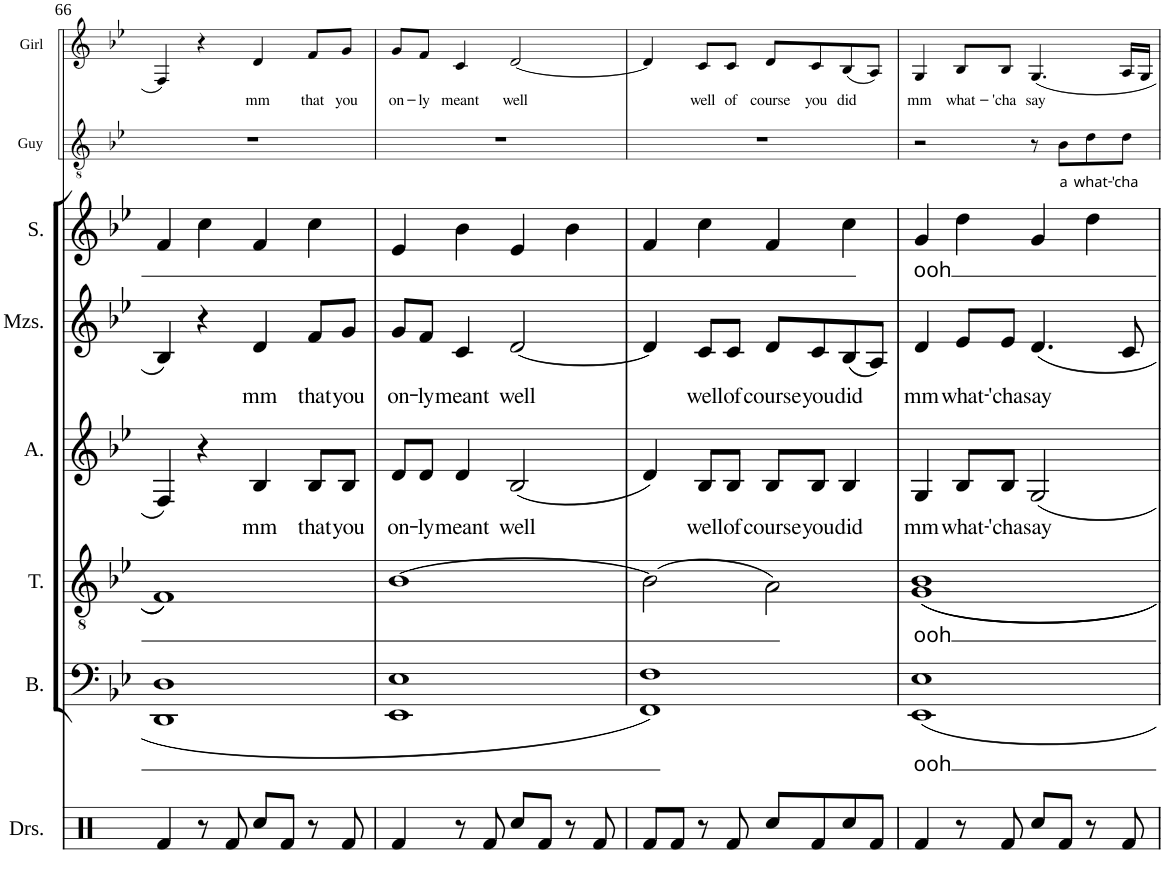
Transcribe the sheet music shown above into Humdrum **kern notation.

**kern	**kern	**text	**kern	**text	**kern	**text	**kern	**text	**kern	**text	**kern	**text	**kern	**text
*part8	*part7	*part7	*part6	*part6	*part5	*part5	*part4	*part4	*part3	*part3	*part2	*part2	*part1	*part1
*staff8	*staff7	*staff7	*staff6	*staff6	*staff5	*staff5	*staff4	*staff4	*staff3	*staff3	*staff2	*staff2	*staff1	*staff1
*I"Drumset	*I"Bass	*	*I"Tenor	*	*I"Alto	*	*I"Mezzo-soprano	*	*I"Soprano	*	*I"Guy	*	*I"Girl	*
*I'Drs.	*I'B.	*	*I'T.	*	*I'A.	*	*I'Mzs.	*	*I'S.	*	*I'Guy	*	*I'Girl	*
!!LO:PB:g=z
*clefX	*clefF4	*	*clefGv2	*	*clefG2	*	*clefG2	*	*clefG2	*	*clefGv2	*	*clefG2	*
*k[]	*k[b-e-]	*	*k[b-e-]	*	*k[b-e-]	*	*k[b-e-]	*	*k[b-e-]	*	*k[b-e-]	*	*k[b-e-]	*
*M4/4	*M4/4	*	*M4/4	*	*M4/4	*	*M4/4	*	*M4/4	*	*M4/4	*	*M4/4	*
*met(c)	*met(c)	*	*met(c)	*	*met(c)	*	*met(c)	*	*met(c)	*	*met(c)	*	*met(c)	*
=66	=66	=66	=66	=66	=66	=66	=66	=66	=66	=66	=66	=66	=66	=66
4Rf/	1DD 1D	.	1F	.	4F/	.	4B-/	.	4f/	.	1r	.	4F/	.
8r	.	.	.	.	4r	.	4r	.	4cc\	.	.	.	4r	.
8Rf/	.	.	.	.	.	.	.	.	.	.	.	.	.	.
!	!	!	!	!	!	!LO:LY:b	!	!LO:LY:b	!	!	!	!	!	!LO:LY:b
8Rcc/L	.	.	.	.	4B-/	mm	4d/	mm	4f/	.	.	.	4d/	mm
8Rf/J	.	.	.	.	.	.	.	.	.	.	.	.	.	.
!	!	!	!	!	!	!LO:LY:b	!	!LO:LY:b	!	!	!	!	!	!LO:LY:b
8r	.	.	.	.	8B-/L	that	8f/L	that	4cc\	.	.	.	8f/L	that
!	!	!	!	!	!	!LO:LY:b	!	!LO:LY:b	!	!	!	!	!	!LO:LY:b
8Rf/	.	.	.	.	8B-/J	you	8g/J	you	.	.	.	.	8g/J	you
=67	=67	=67	=67	=67	=67	=67	=67	=67	=67	=67	=67	=67	=67	=67
!	!	!	!	!	!	!LO:LY:b	!	!LO:LY:b	!	!	!	!	!	!LO:LY:b
4Rf/	1EE- 1E-	.	[1B-	.	8d/L	on-	8g/L	on-	4e-/	.	1r	.	8g/L	on-
!	!	!	!	!	!	!LO:LY:b	!	!LO:LY:b	!	!	!	!	!	!LO:LY:b
.	.	.	.	.	8d/J	-ly	8f/J	-ly	.	.	.	.	8f/J	-ly
!	!	!	!	!	!	!LO:LY:b	!	!LO:LY:b	!	!	!	!	!	!LO:LY:b
8r	.	.	.	.	4d/	meant	4c/	meant	4b-\	.	.	.	4c/	meant
8Rf/	.	.	.	.	.	.	.	.	.	.	.	.	.	.
!	!	!	!	!	!	!LO:LY:b	!	!LO:LY:b	!	!	!	!	!	!LO:LY:b
8Rcc/L	.	.	.	.	(2B-/	well	[2d/	well	4e-/	.	.	.	[2d/	well
8Rf/J	.	.	.	.	.	.	.	.	.	.	.	.	.	.
8r	.	.	.	.	.	.	.	.	4b-\	.	.	.	.	.
8Rf/	.	.	.	.	.	.	.	.	.	.	.	.	.	.
=68	=68	=68	=68	=68	=68	=68	=68	=68	=68	=68	=68	=68	=68	=68
8Rf/L	1FF 1F	.	(2B-\]	.	4d/)	.	4d/]	.	4f/	.	1r	.	4d/]	.
8Rf/J	.	.	.	.	.	.	.	.	.	.	.	.	.	.
!	!	!	!	!	!	!LO:LY:b	!	!LO:LY:b	!	!	!	!	!	!LO:LY:b
8r	.	.	.	.	8B-/L	well	8c/L	well	4cc\	.	.	.	8c/L	well
!	!	!	!	!	!	!LO:LY:b	!	!LO:LY:b	!	!	!	!	!	!LO:LY:b
8Rf/	.	.	.	.	8B-/J	of	8c/J	of	.	.	.	.	8c/J	of
!	!	!	!	!	!	!LO:LY:b	!	!LO:LY:b	!	!	!	!	!	!LO:LY:b
8Rcc/L	.	.	2A\)	.	8B-/L	course	8d/L	course	4f/	.	.	.	8d/L	course
!	!	!	!	!	!	!LO:LY:b	!	!LO:LY:b	!	!	!	!	!	!LO:LY:b
8Rf/	.	.	.	.	8B-/J	you	8c/	you	.	.	.	.	8c/	you
!	!	!	!	!	!	!LO:LY:b	!	!LO:LY:b	!	!	!	!	!	!LO:LY:b
8Rcc/	.	.	.	.	4B-/	did	(8B-/	did	4cc\	.	.	.	(8B-/	did
8Rf/J	.	.	.	.	.	.	8A/J)	.	.	.	.	.	8A/J)	.
=69	=69	=69	=69	=69	=69	=69	=69	=69	=69	=69	=69	=69	=69	=69
!	!	!LO:LY:b	!	!LO:LY:b	!	!LO:LY:b	!	!LO:LY:b	!	!LO:LY:b	!	!	!	!LO:LY:b
4Rf/	1EE- 1E-	ooh	1G 1B-	ooh	4G/	mm	4d/	mm	4g/	ooh	2r	.	4G/	mm
!	!	!	!	!	!	!LO:LY:b	!	!LO:LY:b	!	!	!	!	!	!LO:LY:b
8r	.	.	.	.	8B-/L	what-	8e-/L	what-	4dd\	.	.	.	8B-/L	what-
!	!	!	!	!	!	!LO:LY:b	!	!LO:LY:b	!	!	!	!	!	!LO:LY:b
8Rf/	.	.	.	.	8B-/J	-'cha	8e-/J	-'cha	.	.	.	.	8B-/J	-'cha
!	!	!	!	!	!	!LO:LY:b	!	!LO:LY:b	!	!	!	!	!	!LO:LY:b
8Rcc/L	.	.	.	.	2G/	say	4.d/	say	4g/	.	8r	.	4.G/	say
!	!	!	!	!	!	!	!	!	!	!	!	!LO:LY:b	!	!
8Rf/J	.	.	.	.	.	.	.	.	.	.	8B-\L	a	.	.
!	!	!	!	!	!	!	!	!	!	!	!	!LO:LY:b	!	!
8r	.	.	.	.	.	.	.	.	4dd\	.	8d\	what-	.	.
!	!	!	!	!	!	!	!	!	!	!	!	!LO:LY:b	!	!
8Rf/	.	.	.	.	.	.	8c/	.	.	.	8d\J	-'cha	16A/LL	.
.	.	.	.	.	.	.	.	.	.	.	.	.	16G/JJ	.
=	=	=	=	=	=	=	=	=	=	=	=	=	=	=
*-	*-	*-	*-	*-	*-	*-	*-	*-	*-	*-	*-	*-	*-	*-
